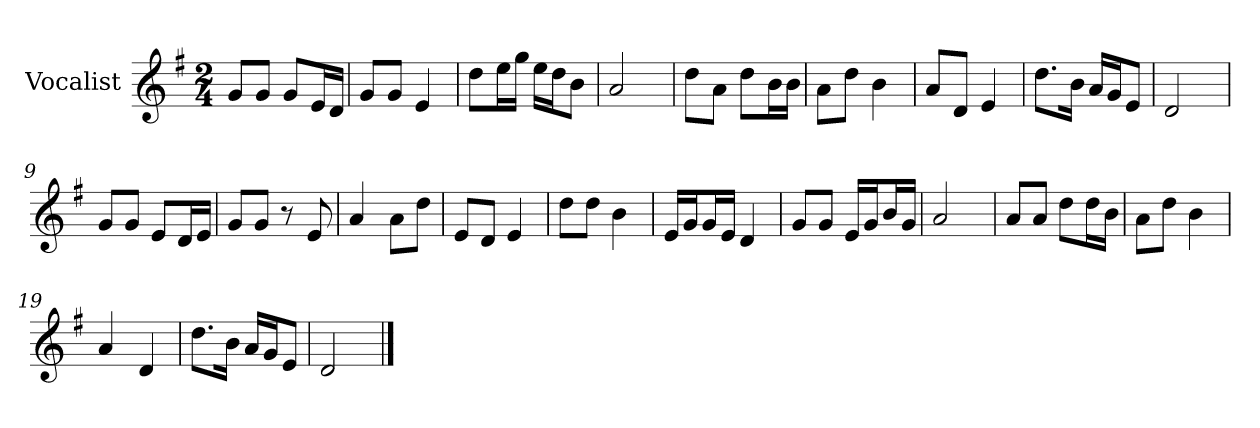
**kern
*part1
*staff1
*I"Vocalist
*k[f#]
*G:
*M2/4
=
8gL
8gJ
8gL
16eL
16dJJ
=1
8gL
8gJ
4e
=2
8ddL
16eeL
16ggJJ
16eeLL
16ddJ
8bJ
=3
2a
=4
8ddL
8aJ
8ddL
16bL
16bJJ
=5
8aL
8ddJ
4b
=6
8aL
8dJ
4e
=7
8.ddL
16bJk
16aLL
16gJ
8eJ
=8
2d
=9
8gL
8gJ
8eL
16dL
16eJJ
=10
8gL
8gJ
8r
8e
=11
4a
8aL
8ddJ
=12
8eL
8dJ
4e
=13
8ddL
8ddJ
4b
=14
16eLL
16gJ
16gL
16eJJ
4d
=15
8gL
8gJ
16eLL
16gJ
16bL
16gJJ
=16
2a
=17
8aL
8aJ
8ddL
16ddL
16bJJ
=18
8aL
8ddJ
4b
=19
4a
4d
=20
8.ddL
16bJk
16aLL
16gJ
8eJ
=21
2d
==
*-
